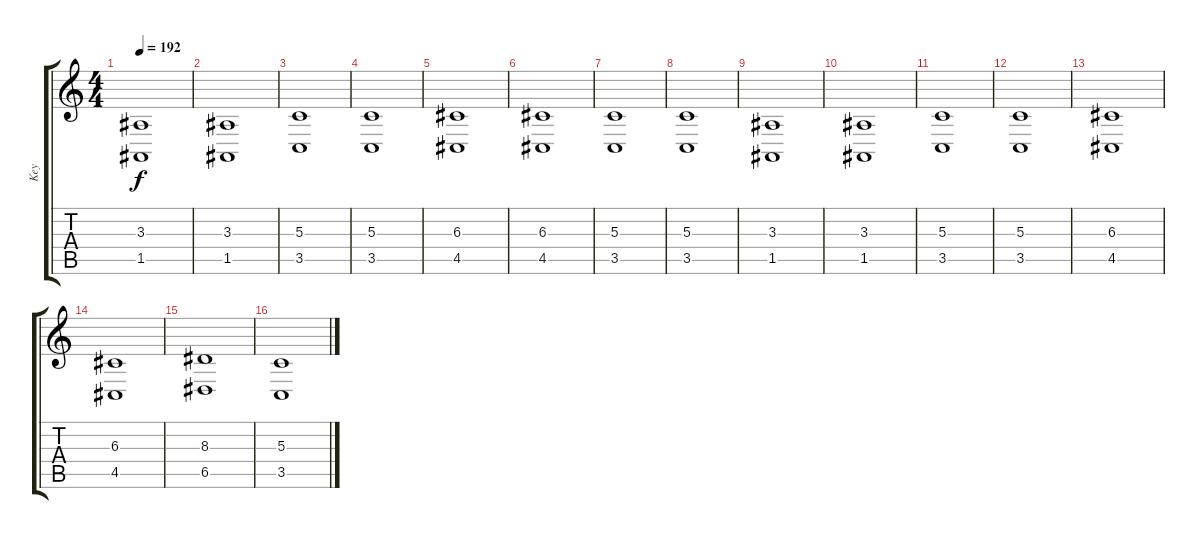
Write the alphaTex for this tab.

\track ("Key" "Key") {instrument stringensemble1}
\staff {score tabs}
\tuning (E4 B3 G3 D3 A2 E2) {hide}
\ts (4 4)
\tempo 192
\clef g2
\ks c
(3.3 1.5).1{dy f instrument choiraahs} |
(3.3 1.5).1{instrument choiraahs} |
(5.3 3.5).1{instrument choiraahs} |
(5.3 3.5).1{instrument choiraahs} |
(6.3 4.5).1{instrument choiraahs} |
(6.3 4.5).1{instrument choiraahs} |
(5.3 3.5).1{instrument choiraahs} |
(5.3 3.5).1{instrument choiraahs} |
(3.3 1.5).1{instrument choiraahs} |
(3.3 1.5).1{instrument choiraahs} |
(5.3 3.5).1{instrument choiraahs} |
(5.3 3.5).1{instrument choiraahs} |
(6.3 4.5).1{instrument choiraahs} |
(6.3 4.5).1{instrument choiraahs} |
(8.3 6.5).1{instrument choiraahs} |
(5.3 3.5).1{instrument choiraahs}
